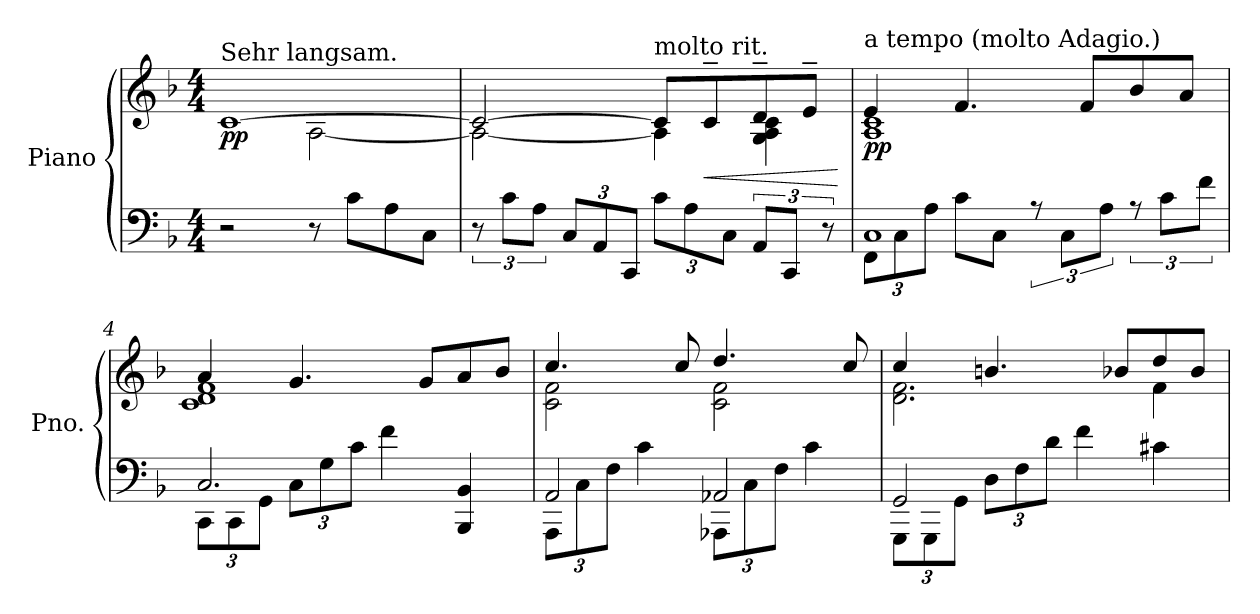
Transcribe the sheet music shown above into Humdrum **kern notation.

**kern	**kern	**dynam
*part1	*part1	*part1
*staff2	*staff1	*staff1/2
*I"Piano	*	*
*I'Pno.	*	*
*clefF4	*clefG2	*
*k[b-]	*k[b-]	*
*M4/4	*M4/4	*
*MM40	*MM40	*
=1	=1	=1
*	*^	*
!	!LO:TX:a:t=Sehr langsam.	!	!
!	!	!	!LO:DY:b
2r	[1c	2ryy	pp
8r	.	[2A\	.
8c\L	.	.	.
8A\	.	.	.
8C\J	.	.	.
=2	=2	=2	=2
12r	2c/_	2A\_	.
12c\L	.	.	.
12A\J	.	.	.
*Xbrackettup	*	*	*
12C/L	.	.	.
12AA/	.	.	.
12CC/J	.	.	.
!	!LO:TX:t=molto rit.	!	!
12c\L	8c/L]	4A\]	.
12A\	.	.	.
!	!	!	!LO:HP:b
.	8c~/	.	<
12C\J	.	.	.
*brackettup	*	*	*
12AA/L	8d~/	4G\ 4A\ 4c\	.
12CC/J	.	.	.
.	8e~/J	.	.
12r	.	.	.
*	*v	*v	*
.	.	[
=3	=3	=3
*Xbrackettup	*	*
*^	*^	*
!	!	!LO:TX:a:t=a tempo (molto Adagio.)	!	!
!	!	!	!	!LO:DY:b
12FF\L	1C	4e/	1A 1c	pp
12C\	.	.	.	.
12A\J	.	.	.	.
8c\L	.	4.f/	.	.
8C\J	.	.	.	.
*brackettup	*	*	*	*
12r	.	.	.	.
12C\L	.	.	.	.
.	.	8f/L	.	.
12A\J	.	.	.	.
12r	.	8b-/	.	.
12c\L	.	.	.	.
.	.	8a/J	.	.
12f\J	.	.	.	.
=4	=4	=4	=4	=4
*Xbrackettup	*	*	*	*
12CC\L	2.C/	4a/	1c 1d 1f	.
12CC\	.	.	.	.
12GG\J	.	.	.	.
12C\L	.	4.g/	.	.
12G\	.	.	.	.
12c\J	.	.	.	.
4f\	.	.	.	.
.	.	8g/L	.	.
4BBB-/ 4BB-/	4ryy	8a/	.	.
.	.	8b-/J	.	.
!!LO:LB:g=z	!!
=5	=5	=5	=5	=5
2AA/	12AAA\L	4.cc/	2c\ 2f\	.
.	12C\	.	.	.
.	12F\J	.	.	.
.	4c\	.	.	.
.	.	8cc/	.	.
2AA-X/	12AAA-X\L	4.dd/	2c\ 2f\	.
.	12C\	.	.	.
.	12F\J	.	.	.
.	4c\	.	.	.
.	.	8cc/	.	.
=6	=6	=6	=6	=6
12GGG\L	2GG/	4cc/	2.d\ 2.f\	.
12GGG\	.	.	.	.
12GG\J	.	.	.	.
12D\L	.	4.bn/	.	.
12F\	.	.	.	.
12d\J	.	.	.	.
4f\	2ryy	.	.	.
.	.	8b-X/L	.	.
4c#X\	.	8dd/	4f\	.
.	.	8b-/J	.	.
*v	*v	*	*	*
*	*v	*v	*
=	=	=
*-	*-	*-
